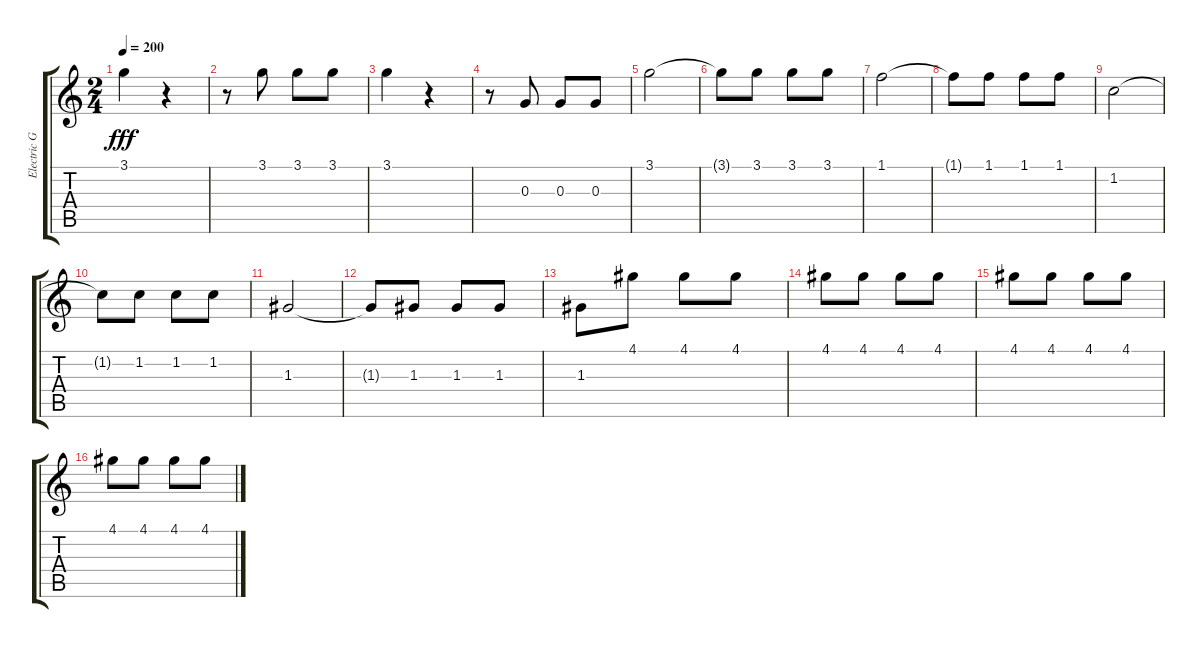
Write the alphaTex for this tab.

\track ("Electric Guitar 3" "Electric G") {instrument distortionguitar}
\staff {score tabs}
\tuning (E4 B3 G3 D3 A2 E2) {hide}
\ts (2 4)
\tempo 200
\clef g2
\ks c
3.1.4{dy fff} r.4 |
r.8 3.1.8 3.1.8 3.1.8 |
3.1.4 r.4 |
r.8 0.3.8 0.3.8 0.3.8 |
3.1.2 |
3.1{t}.8 3.1.8 3.1.8 3.1.8 |
1.1.2 |
1.1{t}.8 1.1.8 1.1.8 1.1.8 |
1.2.2 |
1.2{t}.8 1.2.8 1.2.8 1.2.8 |
1.3.2 |
1.3{t}.8 1.3.8 1.3.8 1.3.8 |
1.3.8 4.1.8 4.1.8 4.1.8 |
4.1.8 4.1.8 4.1.8 4.1.8 |
4.1.8 4.1.8 4.1.8 4.1.8 |
4.1.8 4.1.8 4.1.8 4.1.8
